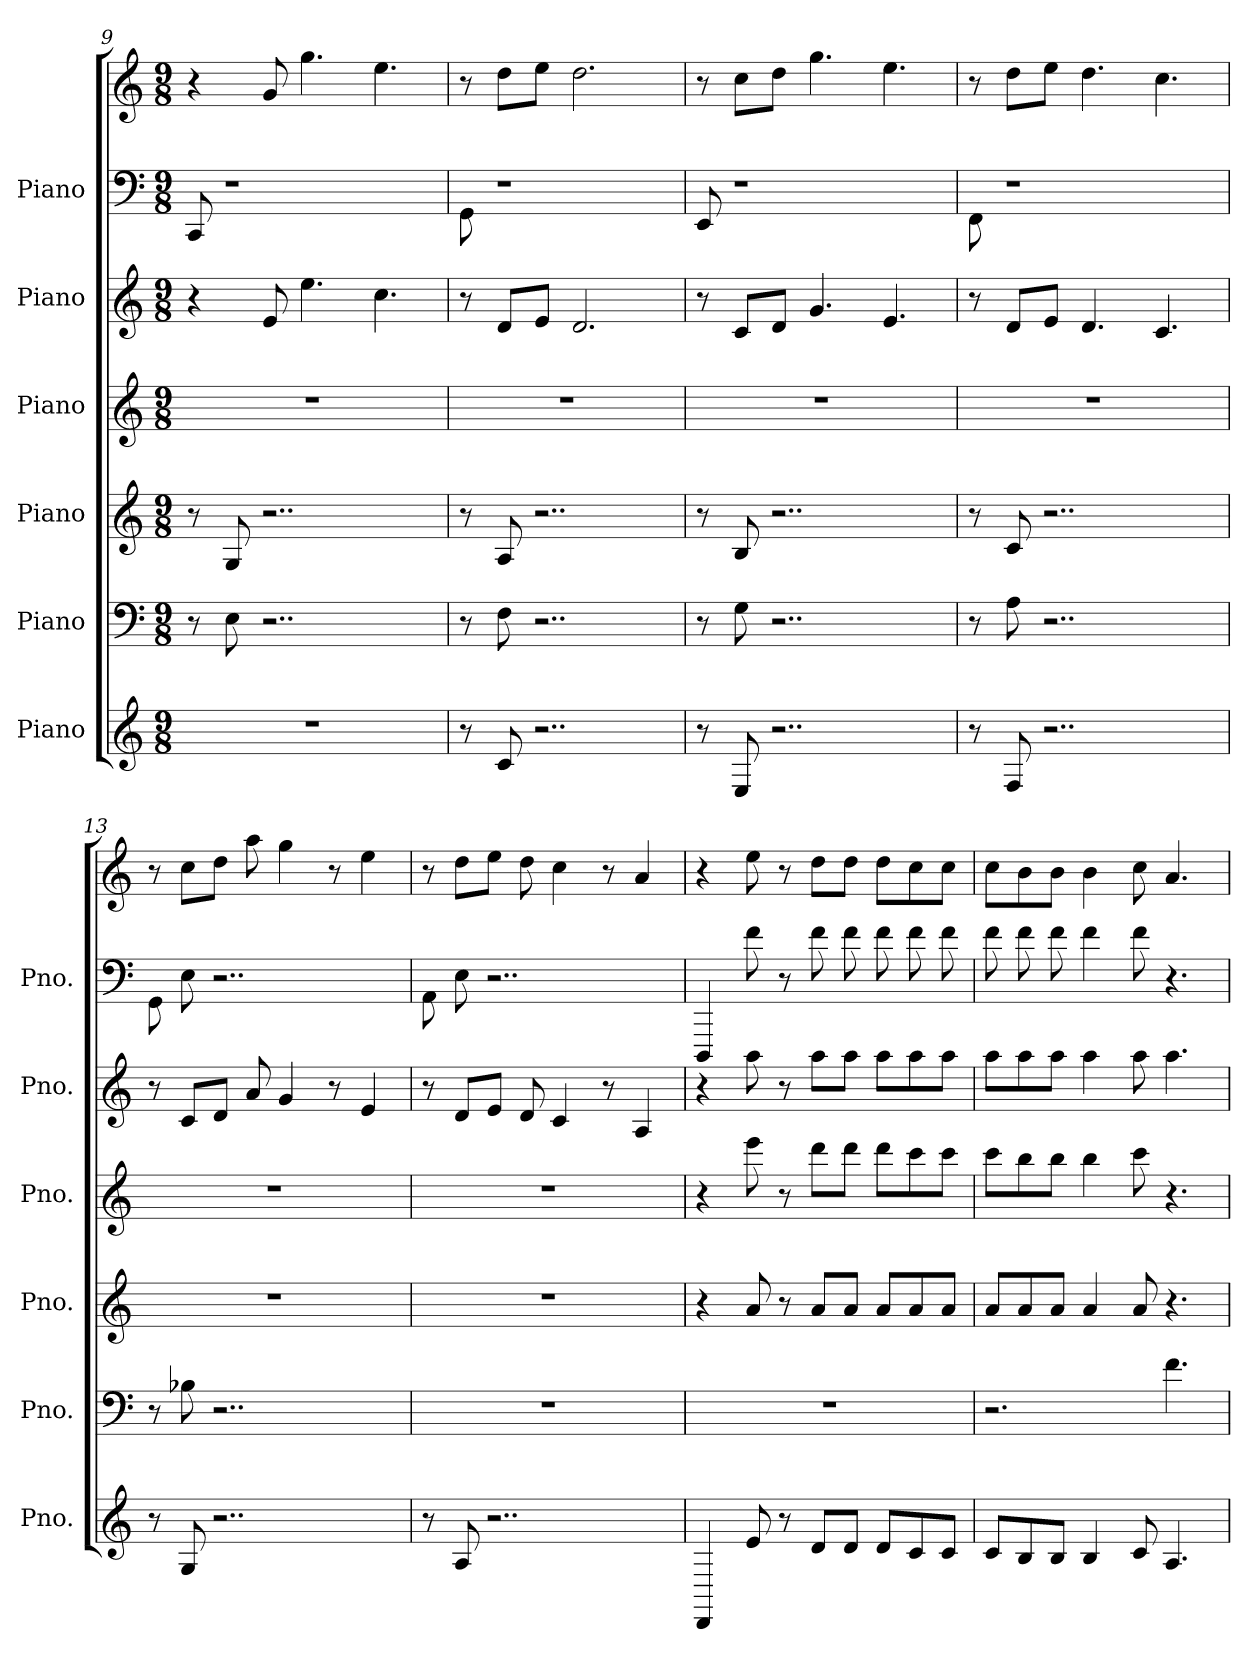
**kern	**kern	**kern	**kern	**kern	**kern	**kern
*part6	*part5	*part4	*part3	*part2	*part1	*part1
*staff7	*staff6	*staff5	*staff4	*staff3	*staff2	*staff1
*I"Piano	*I"Piano	*I"Piano	*I"Piano	*I"Piano	*I"Piano	*
*I'Pno.	*I'Pno.	*I'Pno.	*I'Pno.	*I'Pno.	*I'Pno.	*
*clefG2	*clefF4	*clefG2	*clefG2	*clefG2	*clefF4	*clefG2
*k[]	*k[]	*k[]	*k[]	*k[]	*k[]	*k[]
*M9/8	*M9/8	*M9/8	*M9/8	*M9/8	*M9/8	*M9/8
=9	=9	=9	=9	=9	=9	=9
8%9r	8r	8r	8%9r	4r	8CCi/L	4r
.	8Ej	8GZ	.	.	1r	.
.	2..r	2..r	.	8eV	.	8gN
.	.	.	.	4.eeV	.	4.ggN
.	.	.	.	4.ccV	.	4.eeN
=10	=10	=10	=10	=10	=10	=10
8r	8r	8r	8%9r	8r	8GGi\L	8r
8cl	8Fj	8AZ	.	8dV/L	1r	8ddN\L
2..r	2..r	2..r	.	8eV/J	.	8eeN\J
.	.	.	.	2.dV	.	2.ddN
=11	=11	=11	=11	=11	=11	=11
8r	8r	8r	8%9r	8r	8EEi/L	8r
8El	8Gj	8BZ	.	8cV/L	1r	8ccN\L
2..r	2..r	2..r	.	8dV/J	.	8ddN\J
.	.	.	.	4.gV	.	4.ggN
.	.	.	.	4.eV	.	4.eeN
=12	=12	=12	=12	=12	=12	=12
8r	8r	8r	8%9r	8r	8FFi\L	8r
8Fl	8Aj	8cZ	.	8dV/L	1r	8ddN\L
2..r	2..r	2..r	.	8eV/J	.	8eeN\J
.	.	.	.	4.dV	.	4.ddN
.	.	.	.	4.cV	.	4.ccN
!!LO:LB:g=z
=13	=13	=13	=13	=13	=13	=13
8r	8r	8%9r	8%9r	8r	8GGi\L	8r
8Gl	8B-Xj	.	.	8cV/L	8Ei	8ccN\L
2..r	2..r	.	.	8dV/J	2..r	8ddN\J
.	.	.	.	8aV	.	8aaN
.	.	.	.	4gV	.	4ggN
.	.	.	.	8r	.	8r
.	.	.	.	4eV	.	4eeN
=14	=14	=14	=14	=14	=14	=14
8r	8%9r	8%9r	8%9r	8r	8AAi\L	8r
8Al	.	.	.	8dV/L	8Ei	8ddN\L
2..r	.	.	.	8eV/J	2..r	8eeN\J
.	.	.	.	8dV	.	8ddN
.	.	.	.	4cV	.	4ccN
.	.	.	.	8r	.	8r
.	.	.	.	4AV	.	4aN
=15	=15	=15	=15	=15	=15	=15
4DDl	8%9r	4r	4r	4r	4DDDi	4r
8el	.	8aZ	8eee!	8aaV	8fi	8eeN
8r	.	8r	8r	8r	8r	8r
8dl/L	.	8aZ/L	8ddd!\L	8aaV\L	8fi	8ddN\L
8dl/J	.	8aZ/J	8ddd!\J	8aaV\J	8fi	8ddN\J
8dl/L	.	8aZ/L	8ddd!\L	8aaV\L	8fi	8ddN\L
8cl/	.	8aZ/	8ccc!\	8aaV\	8fi	8ccN\
8cl/J	.	8aZ/J	8ccc!\J	8aaV\J	8fi	8ccN\J
=16	=16	=16	=16	=16	=16	=16
8cl/L	2.r	8aZ/L	8ccc!\L	8aaV\L	8fi	8ccN\L
8Bl/	.	8aZ/	8bb!\	8aaV\	8fi	8bN\
8Bl/J	.	8aZ/J	8bb!\J	8aaV\J	8fi	8bN\J
4Bl	.	4aZ	4bb!	4aaV	4fi	4bN
8cl	.	8aZ	8ccc!	8aaV	8fi	8ccN
4.Al	4.fj	4.r	4.r	4.aaV	4.r	4.aN
=	=	=	=	=	=	=
*-	*-	*-	*-	*-	*-	*-
